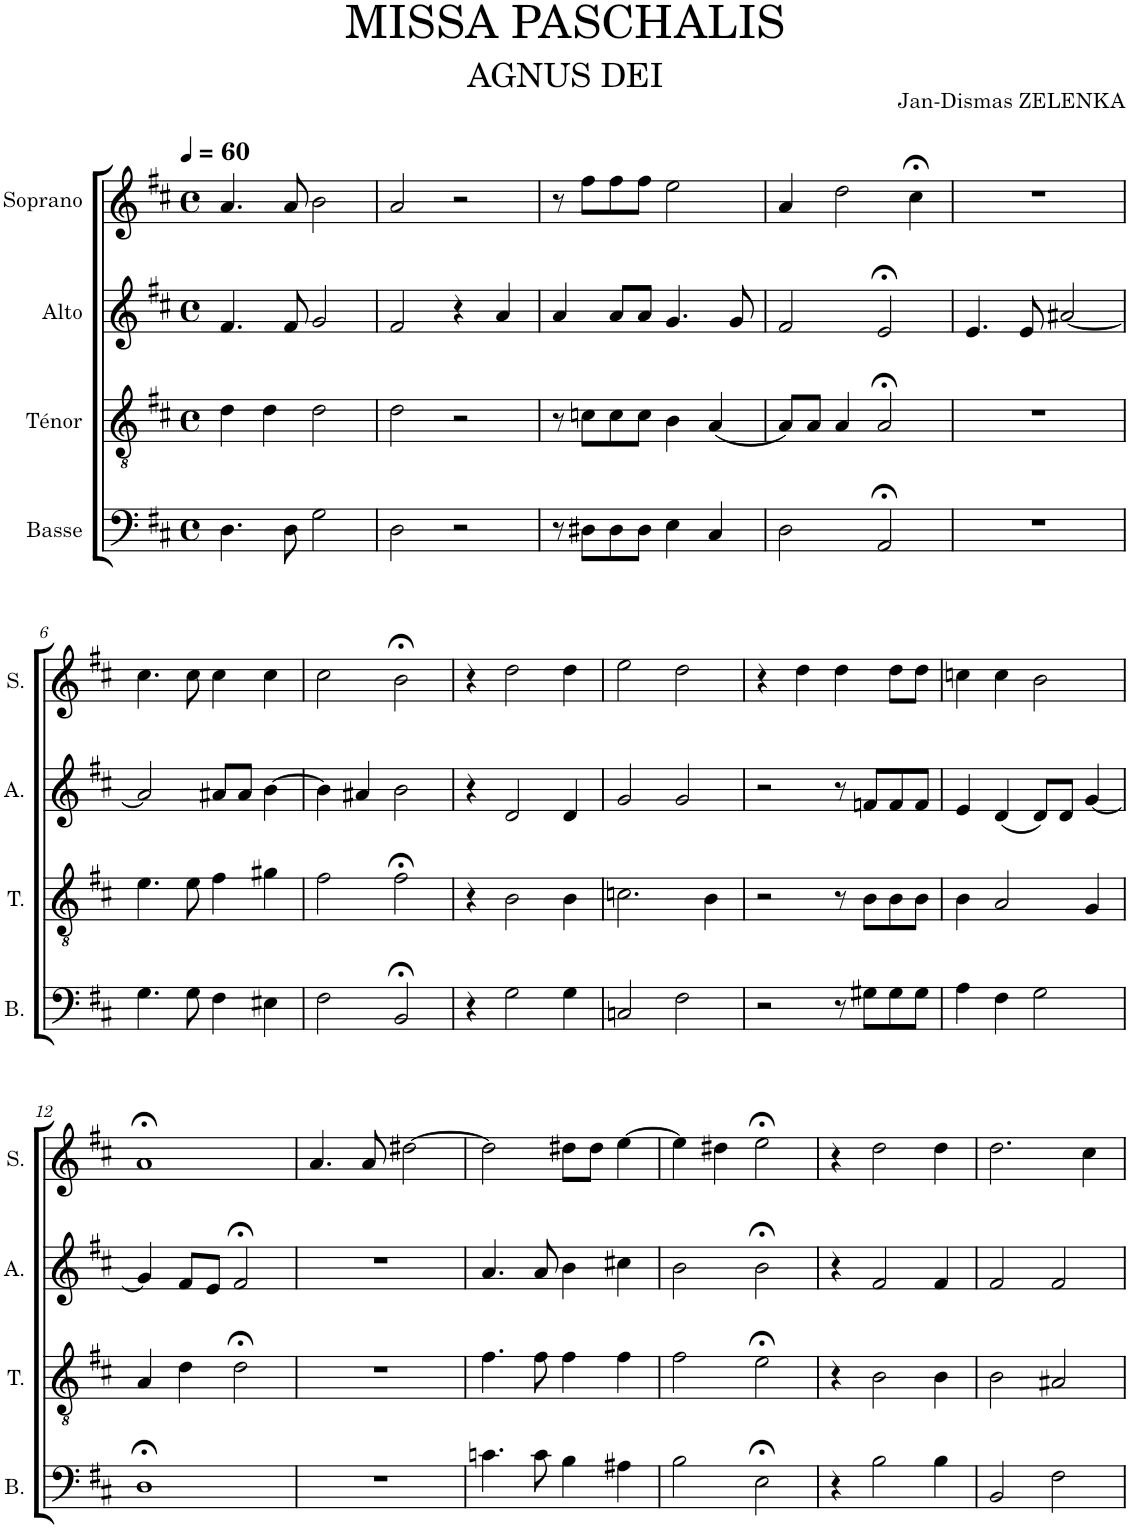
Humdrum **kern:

**kern	**kern	**kern	**kern
*part4	*part3	*part2	*part1
*staff4	*staff3	*staff2	*staff1
*I"Basse	*I"Ténor	*I"Alto	*I"Soprano
*I'B.	*I'T.	*I'A.	*I'S.
*clefF4	*clefGv2	*clefG2	*clefG2
*k[f#c#]	*k[f#c#]	*k[f#c#]	*k[f#c#]
*M4/4	*M4/4	*M4/4	*M4/4
*met(c)	*met(c)	*met(c)	*met(c)
*MM60	*MM60	*MM60	*MM60
=1	=1	=1	=1
4.D\	4d\	4.f#/	4.a/
.	4d\	.	.
8D\	.	8f#/	8a/
2G\	2d\	2g/	2b\
=2	=2	=2	=2
2D\	2d\	2f#/	2a/
2r	2r	4r	2r
.	.	4a/	.
=3	=3	=3	=3
8r	8r	4a/	8r
8D#X\L	8cn\L	.	8ff#\L
8D#\	8c\	8a/L	8ff#\
8D#\J	8c\J	8a/J	8ff#\J
4E\	4B\	4.g/	2ee\
4C#/	(4A/	.	.
.	.	8g/	.
=4	=4	=4	=4
2D\	8A/L)	2f#/	4a/
.	8A/J	.	.
.	4A/	.	2dd\
2AA;</	2A;</	2e;</	.
.	.	.	4cc#;<\
=5	=5	=5	=5
1r	1r	4.e/	1r
.	.	8e/	.
.	.	[2a#X/	.
!!LO:LB:g=z
=6	=6	=6	=6
4.G\	4.e\	2a#/]	4.cc#\
8G\	8e\	.	8cc#\
4F#\	4f#\	8a#X/L	4cc#\
.	.	8a#/J	.
4E#X\	4g#X\	[4b\	4cc#\
=7	=7	=7	=7
2F#\	2f#\	4b\]	2cc#\
.	.	4a#X/	.
2BB;</	2f#;<\	2b\	2b;<\
=8	=8	=8	=8
4r	4r	4r	4r
2G\	2B\	2d/	2dd\
4G\	4B\	4d/	4dd\
=9	=9	=9	=9
2Cn/	2.cn\	2g/	2ee\
2F#\	.	2g/	2dd\
.	4B\	.	.
=10	=10	=10	=10
2r	2r	2r	4r
.	.	.	4dd\
8r	8r	8r	4dd\
8G#X\L	8B\L	8fn/L	.
8G#\	8B\	8f/	8dd\L
8G#\J	8B\J	8f/J	8dd\J
=11	=11	=11	=11
4A\	4B\	4e/	4ccn\
4F#\	2A/	(4d/	4cc\
2G\	.	8d/L)	2b\
.	.	8d/J	.
.	4G/	[4g/	.
!!LO:LB:g=z
=12	=12	=12	=12
1D;<	4A/	4g/]	1a;<
.	4d\	8f#/L	.
.	.	8e/J	.
.	2d;<\	2f#;</	.
=13	=13	=13	=13
1r	1r	1r	4.a/
.	.	.	8a/
.	.	.	[2dd#X\
=14	=14	=14	=14
4.cn\	4.f#\	4.a/	2dd#\]
8c\	8f#\	8a/	.
4B\	4f#\	4b\	8dd#X\L
.	.	.	8dd#\J
4A#X\	4f#\	4cc#X\	[4ee\
=15	=15	=15	=15
2B\	2f#\	2b\	4ee\]
.	.	.	4dd#X\
2E;<\	2e;<\	2b;<\	2ee;<\
=16	=16	=16	=16
4r	4r	4r	4r
2B\	2B\	2f#/	2dd\
4B\	4B\	4f#/	4dd\
=17	=17	=17	=17
2BB/	2B\	2f#/	2.dd\
2F#\	2A#X/	2f#/	.
.	.	.	4cc#\
=	=	=	=
*-	*-	*-	*-
